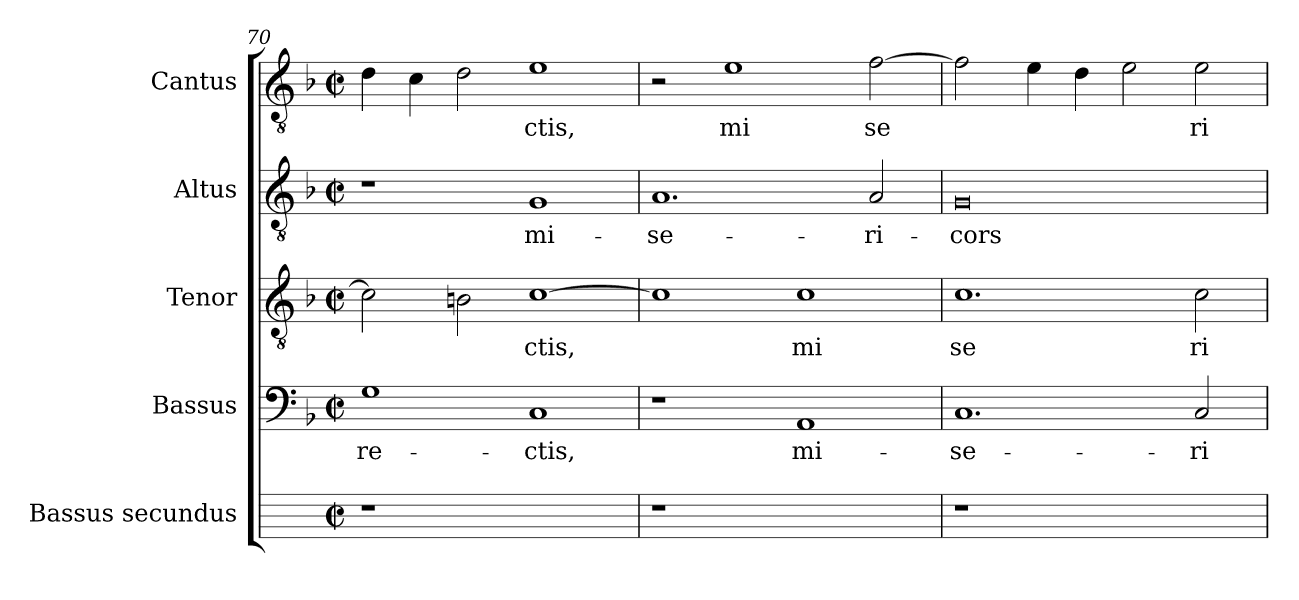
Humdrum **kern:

**kern	**kern	**text	**kern	**text	**kern	**text	**kern	**text
*part5	*part4	*part4	*part3	*part3	*part2	*part2	*part1	*part1
*staff5	*staff4	*staff4	*staff3	*staff3	*staff2	*staff2	*staff1	*staff1
*I"Bassus  secundus	*I"Bassus	*	*I"Tenor	*	*I"Altus	*	*I"Cantus	*
*	*I'B	*	*I'T	*	*I'A	*	*I'C	*
*	*clefF4	*	*clefGv2	*	*clefGv2	*	*clefGv2	*
*k[]	*k[b-]	*	*k[b-]	*	*k[b-]	*	*k[b-]	*
*C:	*F:	*	*F:	*	*F:	*	*F:	*
*M2/2	*M2/2	*	*M2/2	*	*M2/2	*	*M2/2	*
*met(c|)	*met(c|)	*	*met(c|)	*	*met(c|)	*	*met(c|)	*
=70	=70	=70	=70	=70	=70	=70	=70	=70
!	!	!LO:LY:b:cj	!	!LO:LY:b:cj	!	!	!	!LO:LY:b:cj
1r	1G	re-	2c\]	.	1r	.	4d\	.
!	!	!	!	!	!	!	!	!LO:LY:b:cj
.	.	.	.	.	.	.	4c\	.
!	!	!	!	!LO:LY:b:cj	!	!	!	!LO:LY:b:cj
.	.	.	2B\	.	.	.	2d\	.
!	!	!LO:LY:b:cj	!	!LO:LY:b:cj	!	!LO:LY:b:cj	!	!LO:LY:b:cj
1ryy	1C	-ctis,	[>1c	ctis,	1G	mi-	1e	ctis,
=71	=71	=71	=71	=71	=71	=71	=71	=71
!	!	!	!	!LO:LY:b:cj	!	!LO:LY:b:cj	!	!
1r	1r	.	1c]	.	1.A	-se-	2r	.
!	!	!	!	!	!	!	!	!LO:LY:b:cj
.	.	.	.	.	.	.	1e	mi
!	!	!LO:LY:b:cj	!	!LO:LY:b:cj	!	!	!	!
1ryy	1AA	mi-	1c	mi	.	.	.	.
!	!	!	!	!	!	!LO:LY:b:cj	!	!LO:LY:b:cj
.	.	.	.	.	2A/	-ri-	[>2f\	se
=72	=72	=72	=72	=72	=72	=72	=72	=72
!	!	!LO:LY:b:cj	!	!LO:LY:b:cj	!	!LO:LY:b:cj	!	!LO:LY:b:cj
1r	1.C	-se-	1.c	se	0G	-cors	2f\]	.
!	!	!	!	!	!	!	!	!LO:LY:b:cj
.	.	.	.	.	.	.	4e\	.
!	!	!	!	!	!	!	!	!LO:LY:b:cj
.	.	.	.	.	.	.	4d\	.
!	!	!	!	!	!	!	!	!LO:LY:b:cj
1ryy	.	.	.	.	.	.	2e\	.
!	!	!LO:LY:b:cj	!	!LO:LY:b:cj	!	!	!	!LO:LY:b:cj
.	2C/	-ri-	2c\	ri	.	.	2e\	ri
=	=	=	=	=	=	=	=	=
*-	*-	*-	*-	*-	*-	*-	*-	*-
